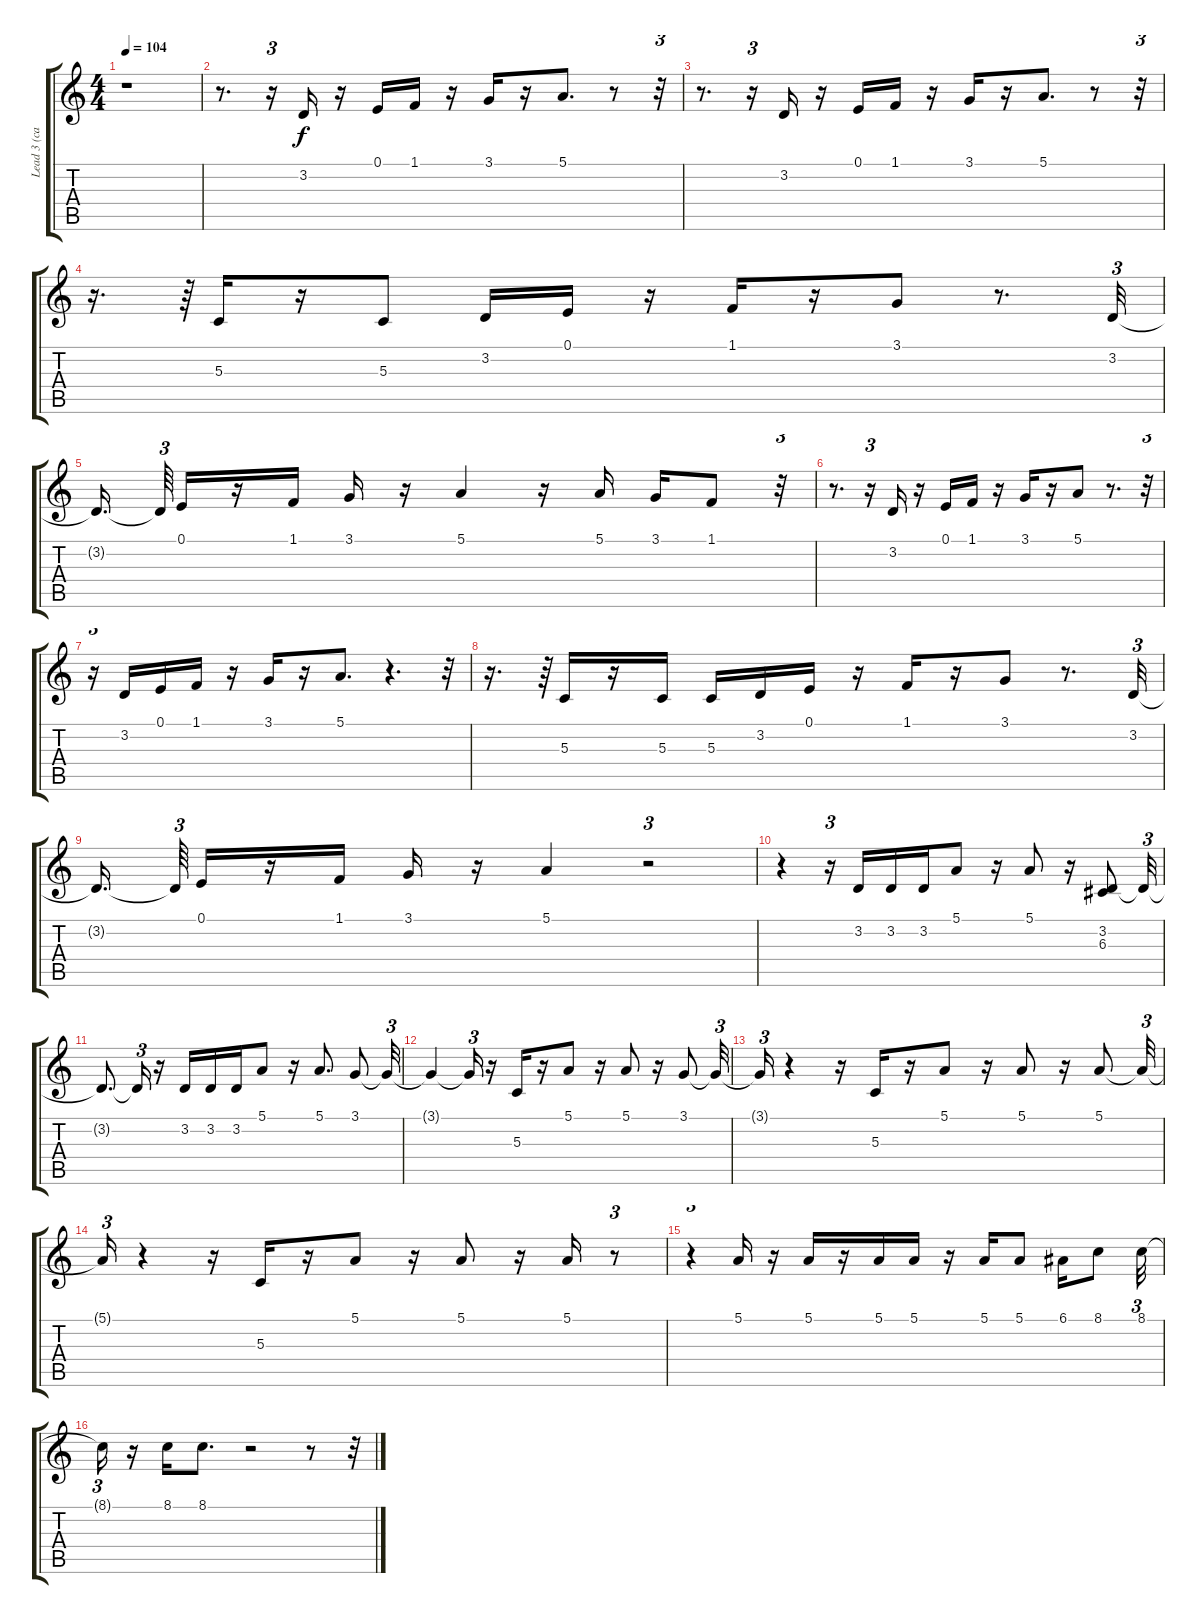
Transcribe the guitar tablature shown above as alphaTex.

\track ("Lead 3 (calliope lead)" "Lead 3 (ca") {instrument vibraphone}
\staff {score tabs}
\tuning (E4 B3 G3 D3 A2 E2) {hide}
\ts (4 4)
\tempo 104
\clef g2
\ks c
r.1{dy f} |
r.8{d} r.16{tu (3 2)} 3.2.16 r.16 0.1.16 1.1.16 r.16 3.1.16 r.16 5.1.8{d} r.8 r.32{tu (3 2)} |
r.8{d} r.16{tu (3 2)} 3.2.16 r.16 0.1.16 1.1.16 r.16 3.1.16 r.16 5.1.8{d} r.8 r.32{tu (3 2)} |
r.16{d} r.64{tu (3 2)} 5.3.16 r.16 5.3.8 3.2.16 0.1.16 r.16 1.1.16 r.16 3.1.8 r.8{d} 3.2.32{tu (3 2)} |
3.2{t}.16{d} 3.2{t}.64{tu (3 2)} 0.1.16 r.16 1.1.16 3.1.16 r.16 5.1.4 r.16 5.1.16 3.1.16 1.1.8 r.32{tu (3 2)} |
r.8{d} r.16{tu (3 2)} 3.2.16 r.16 0.1.16 1.1.16 r.16 3.1.16 r.16 5.1.8 r.8{d} r.32{tu (3 2)} |
r.16{tu (3 2)} 3.2.16 0.1.16 1.1.16 r.16 3.1.16 r.16 5.1.8{d} r.4{d} r.32{tu (3 2)} |
r.16{d} r.64{tu (3 2)} 5.3.16 r.16 5.3.16 5.3.16 3.2.16 0.1.16 r.16 1.1.16 r.16 3.1.8 r.8{d} 3.2.32{tu (3 2)} |
3.2{t}.16{d} 3.2{t}.64{tu (3 2)} 0.1.16 r.16 1.1.16 3.1.16 r.16 5.1.4 r.2{tu (3 2)} |
r.4 r.16{tu (3 2)} 3.2.16 3.2.16 3.2.16 5.1.8 r.16 5.1.8 r.16 (3.2 6.3).8 3.2{t}.32{tu (3 2)} |
3.2{t}.8{d} 3.2{t}.16{tu (3 2)} r.16 3.2.16 3.2.16 3.2.16 5.1.8 r.16 5.1.8{d} 3.1.8 3.1{t}.32{tu (3 2)} |
3.1{t}.4 3.1{t}.16{tu (3 2)} r.16 5.3.16 r.16 5.1.8 r.16 5.1.8 r.16 3.1.8 3.1{t}.32{tu (3 2)} |
3.1{t}.16{tu (3 2)} r.4 r.16 5.3.16 r.16 5.1.8 r.16 5.1.8 r.16 5.1.8 5.1{t}.32{tu (3 2)} |
5.1{t}.16{tu (3 2)} r.4 r.16 5.3.16 r.16 5.1.8 r.16 5.1.8 r.16 5.1.16 r.8{tu (3 2)} |
r.4{tu (3 2)} 5.1.16 r.16 5.1.16 r.16 5.1.16 5.1.16 r.16 5.1.16 5.1.8 6.1.16 8.1.8 8.1.32{tu (3 2)} |
8.1{t}.16{tu (3 2)} r.16 8.1.16 8.1.8{d} r.2 r.8 r.32{tu (3 2)}
